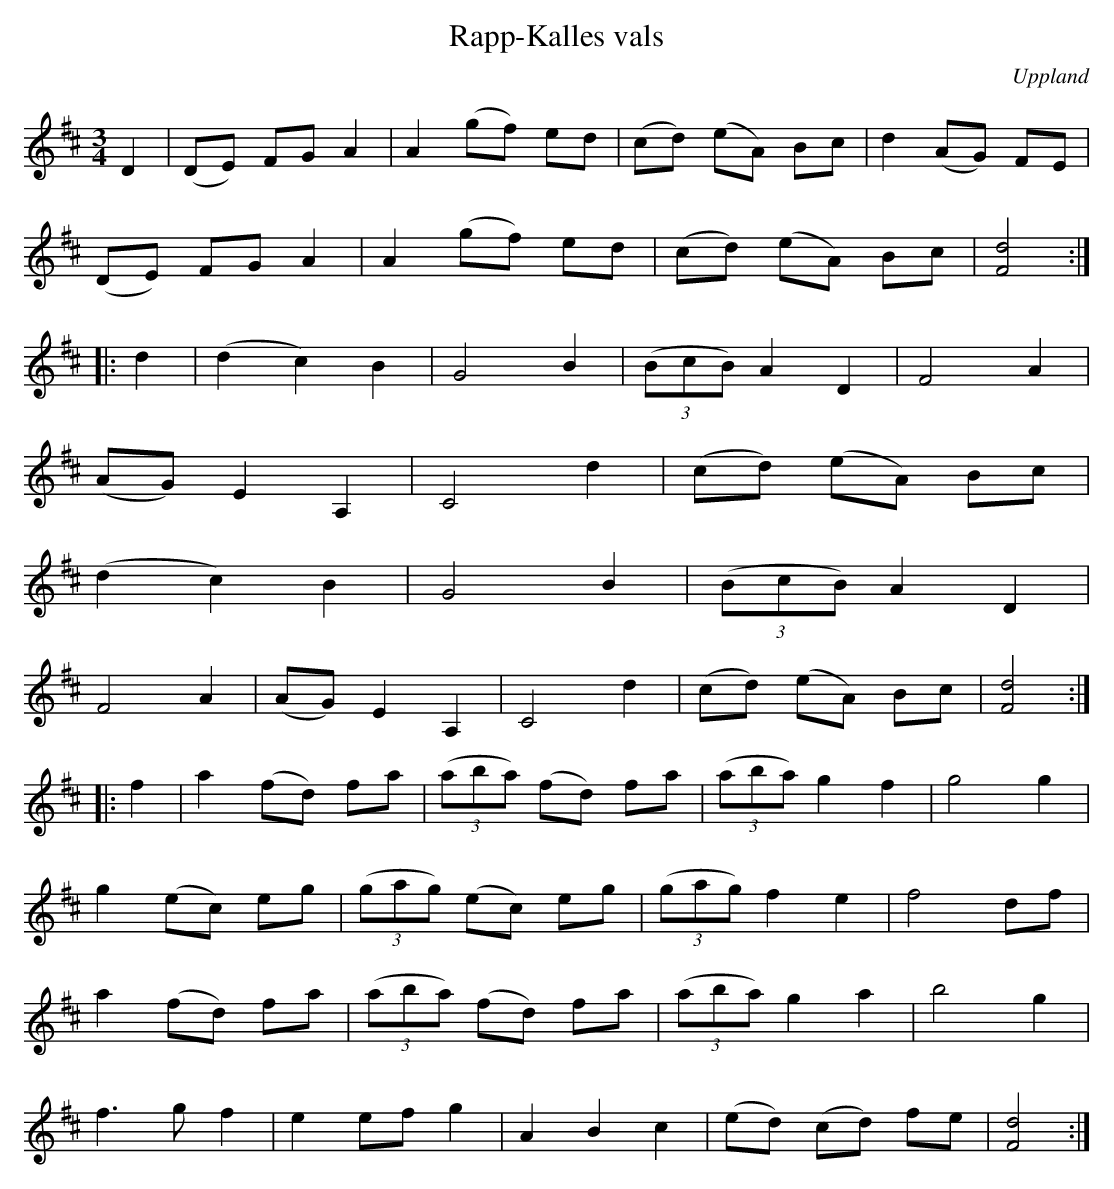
X:1
T: Rapp-Kalles vals
O: Uppland
M: 3/4
K: D
L: 1/8
D2 | (DE) FG A2 | A2 (gf) ed | (cd) (eA) Bc | d2 (AG) FE |
(DE) FG A2 | A2 (gf) ed | (cd) (eA) Bc | [F4d4] :|
|:d2 | (d2 c2) B2 | G4 B2 | ((3BcB) A2 D2 | F4 A2 |
(AG) E2 A,2 | C4 d2 | (cd) (eA) Bc |
(d2 c2) B2 | G4 B2 | ((3BcB) A2 D2 |
F4 A2 | (AG) E2 A,2 | C4 d2 | (cd) (eA) Bc | [F4d4] :|
|:f2 | a2 (fd) fa | ((3aba) (fd) fa | ((3aba) g2 f2 | g4 g2 |
g2 (ec) eg | ((3gag) (ec) eg | ((3gag) f2 e2 | f4 df |
a2 (fd) fa | ((3aba) (fd) fa | ((3aba) g2 a2 | b4 g2 |
f2>g2   f2 | e2 efg2 | A2 B2 c2 | (ed) (cd) fe | [F4d4] :|
